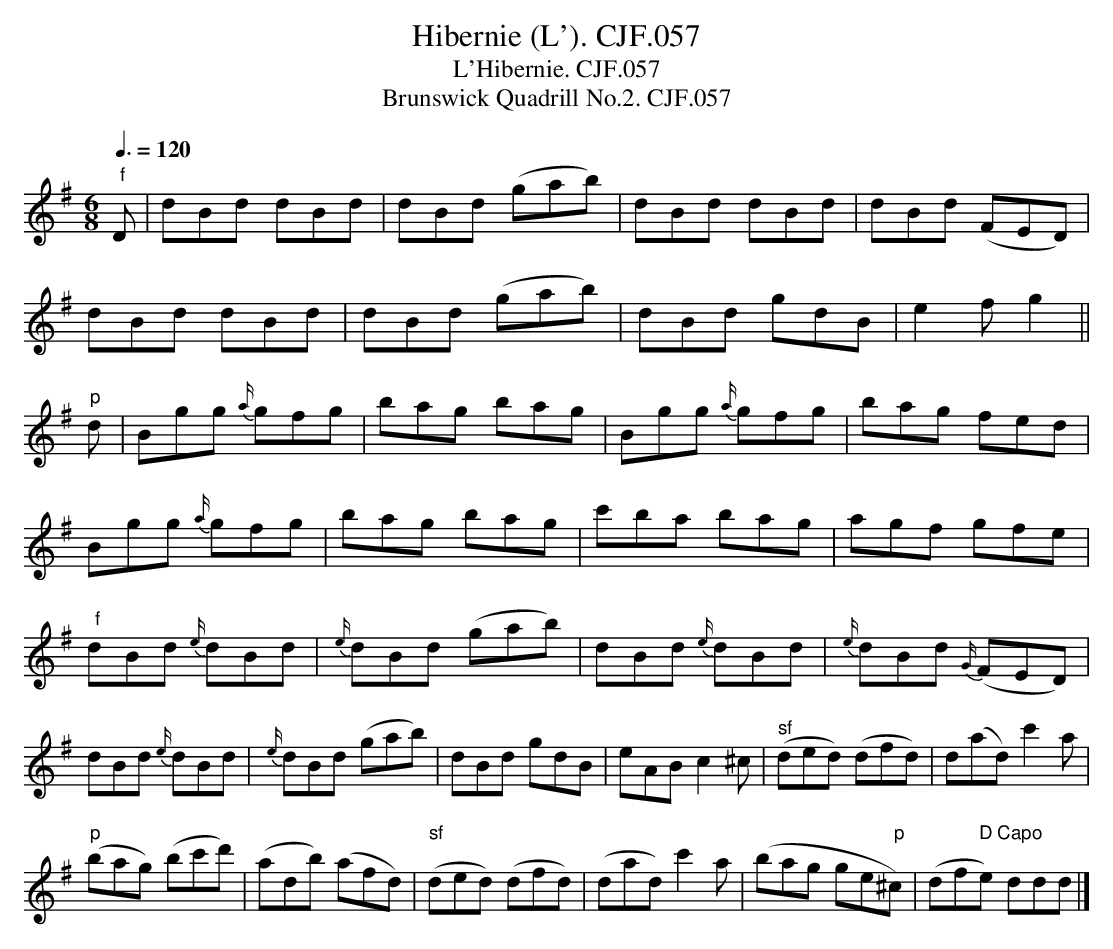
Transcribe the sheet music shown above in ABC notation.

X:1
T:Hibernie (L'). CJF.057
T:L'Hibernie. CJF.057
T:Brunswick Quadrill No.2. CJF.057
M:6/8
L:1/8
Q:3/8=120
K:G
" f"D|dBd dBd|dBd (gab)|dBd dBd|dBd (FED)|
dBd dBd|dBd (gab)|dBd gdB|e2fg2h||
"p"d|Bgg {a/}gfg|bag bag|Bgg {a/}gfg|bag fed|
Bgg {a/}gfg|bag bag|c'ba bag|agf gfe|
" f"dBd {e/}dBd|{e/}dBd (gab)|\
dBd {e/}dBd|{e/}dBd {G/}(FED)|
dBd {e/}dBd|{e/}dBd (gab)|dBd gdB|\
eABc2^c|"sf"(ded) (dfd)|d(ad)c'2a|
"p"(bag) (bc'd')|(adb) (afd)|"sf"(ded) (dfd)|\
(dad)c'2a|(bag ge" p"^c)|(df" D Capo"e) ddd|]
